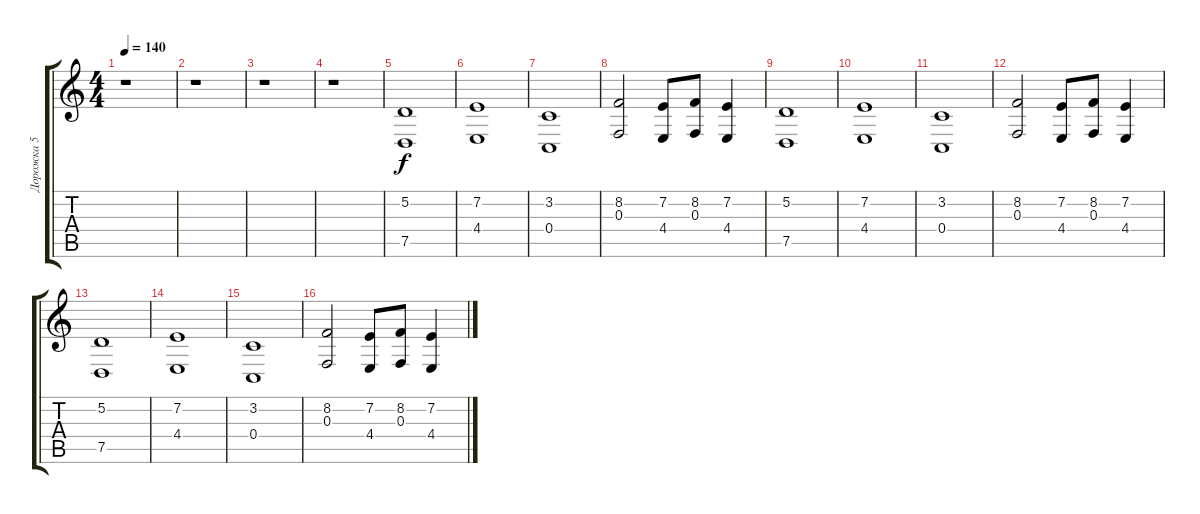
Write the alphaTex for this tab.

\track ("Дорожка 5" "Дорожка 5") {instrument pad4choir}
\staff {score tabs}
\tuning (D4 A3 F3 C3 G2 C2) {hide}
\ts (4 4)
\tempo 140
\clef g2
\ks c
r.1{dy f} |
r.1 |
r.1 |
r.1 |
(5.2 7.5).1 |
(7.2 4.4).1 |
(3.2 0.4).1 |
(8.2 0.3).2 (7.2 4.4).8 (8.2 0.3).8 (7.2 4.4).4 |
(5.2 7.5).1 |
(7.2 4.4).1 |
(3.2 0.4).1 |
(8.2 0.3).2 (7.2 4.4).8 (8.2 0.3).8 (7.2 4.4).4 |
(5.2 7.5).1 |
(7.2 4.4).1 |
(3.2 0.4).1 |
(8.2 0.3).2 (7.2 4.4).8 (8.2 0.3).8 (7.2 4.4).4
